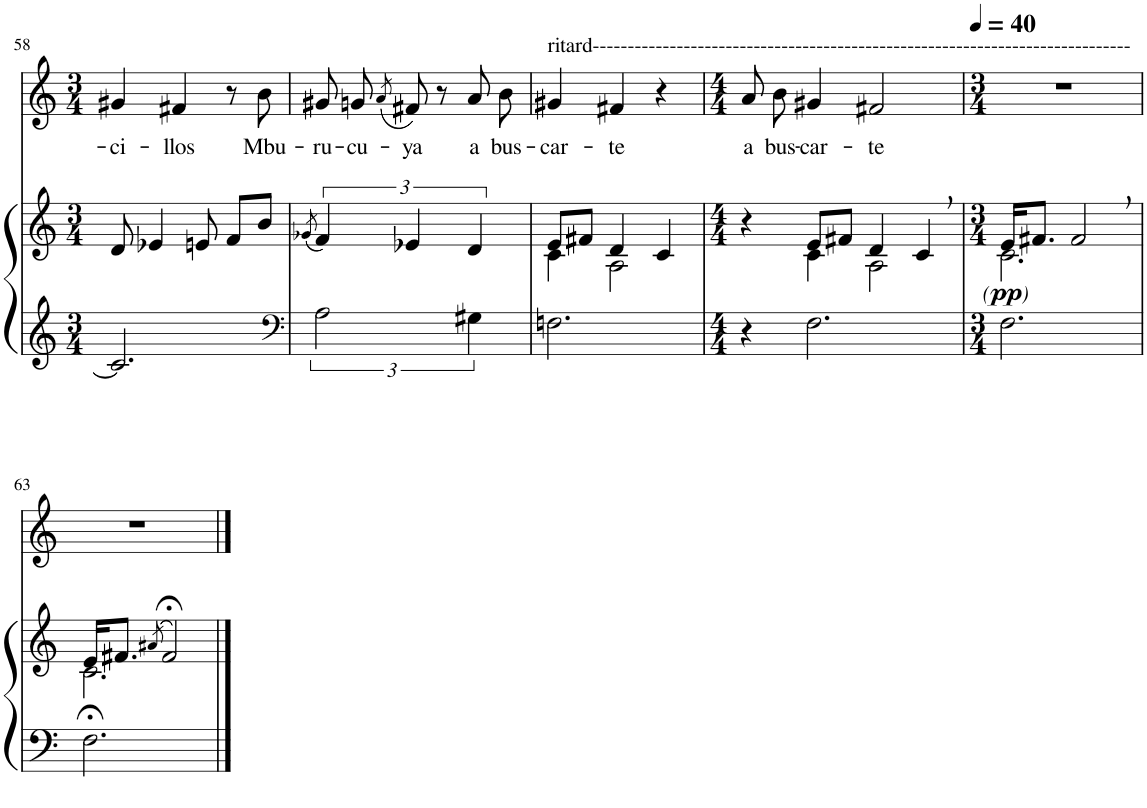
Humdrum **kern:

**kern	**kern	**dynam	**kern	**text
*part2	*part2	*part2	*part1	*part1
*staff3	*staff2	*staff2/3	*staff1	*staff1
*I"Piano	*	*	*I"Voice	*
*I'Pno	*	*	*	*
!!LO:PB:g=z
*clefG2	*clefG2	*	*clefG2	*
*k[]	*k[]	*	*k[]	*
*M3/4	*M3/4	*	*M3/4	*
=58	=58	=58	=58	=58
!	!	!	!	!LO:LY:b
2.c/]	8d/	.	4g#X/	-ci-
.	4e-X/	.	.	.
!	!	!	!	!LO:LY:b
.	.	.	4f#X/	-llos
.	8en/	.	.	.
.	8f/L	.	8r	.
!	!	!	!	!LO:LY:b
.	8b/J	.	8b\	Mbu-
=59	=59	=59	=59	=59
*clefF4	*	*	*	*
.	(8qg-X/	.	.	.
!	!	!	!	!LO:LY:b
2A\	4f/)	.	8g#X/L	-ru-
!	!	!	!	!LO:LY:b
.	.	.	8gn/J	-cu-
.	.	.	(8qa/	.
!	!	!	!	!LO:LY:b
.	4e-X/	.	8f#X/)	-ya
.	.	.	8r	.
!	!	!	!	!LO:LY:b
4G#X\	4d/	.	8a/L	a
!	!	!	!	!LO:LY:b
.	.	.	8b/J	bus-
=60	=60	=60	=60	=60
*	*^	*	*	*
!	!	!	!	!LO:TX:a:t=ritard-----------------------------------------------------------------------------	!
!	!	!	!	!	!LO:LY:b
2.Fn\	8e/L	4c\	.	4g#X/	-car-
.	8f#X/J	.	.	.	.
!	!	!	!	!	!LO:LY:b
.	4d/	2A\	.	4f#X/	-te
.	4c/	.	.	4r	.
=61	=61	=61	=61	=61	=61
*M4/4	*M4/4	*	*	*M4/4	*
!	!	!	!	!	!LO:LY:b
4r	4r	4ryy	.	8a/L	a
!	!	!	!	!	!LO:LY:b
.	.	.	.	8b/J	bus-
!	!	!	!	!	!LO:LY:b
2.F\	8e/L	4c\	.	4g#X/	-car-
.	8f#X/J	.	.	.	.
!	!	!	!	!	!LO:LY:b
.	4d/	2A\	.	2f#X/	-te
.	4c,/	.	.	.	.
=62	=62	=62	=62	=62	=62
*M3/4	*M3/4	*	*	*M3/4	*
*	*	*	*	*MM40	*
!	!	!	!LO:DY:b	!	!
!	!	!	!LO:DY:n=1:b	!	!
!	!	!	!LO:DY:n=2:b	!	!
2.F\	16e/KL	2.c\	other-dynamics pp other-dynamics	2.r	.
.	8.f#X/J	.	.	.	.
.	2f#,/	.	.	.	.
!!LO:LB:g=z
=63	=63	=63	=63	=63	=63
2.F;<\	16e/KL	2.c\	.	2.r	.
.	8.f#X/J	.	.	.	.
.	(8qa#X/	.	.	.	.
.	2f#;</)	.	.	.	.
*	*v	*v	*	*	*
==	==	==	==	==
*-	*-	*-	*-	*-
